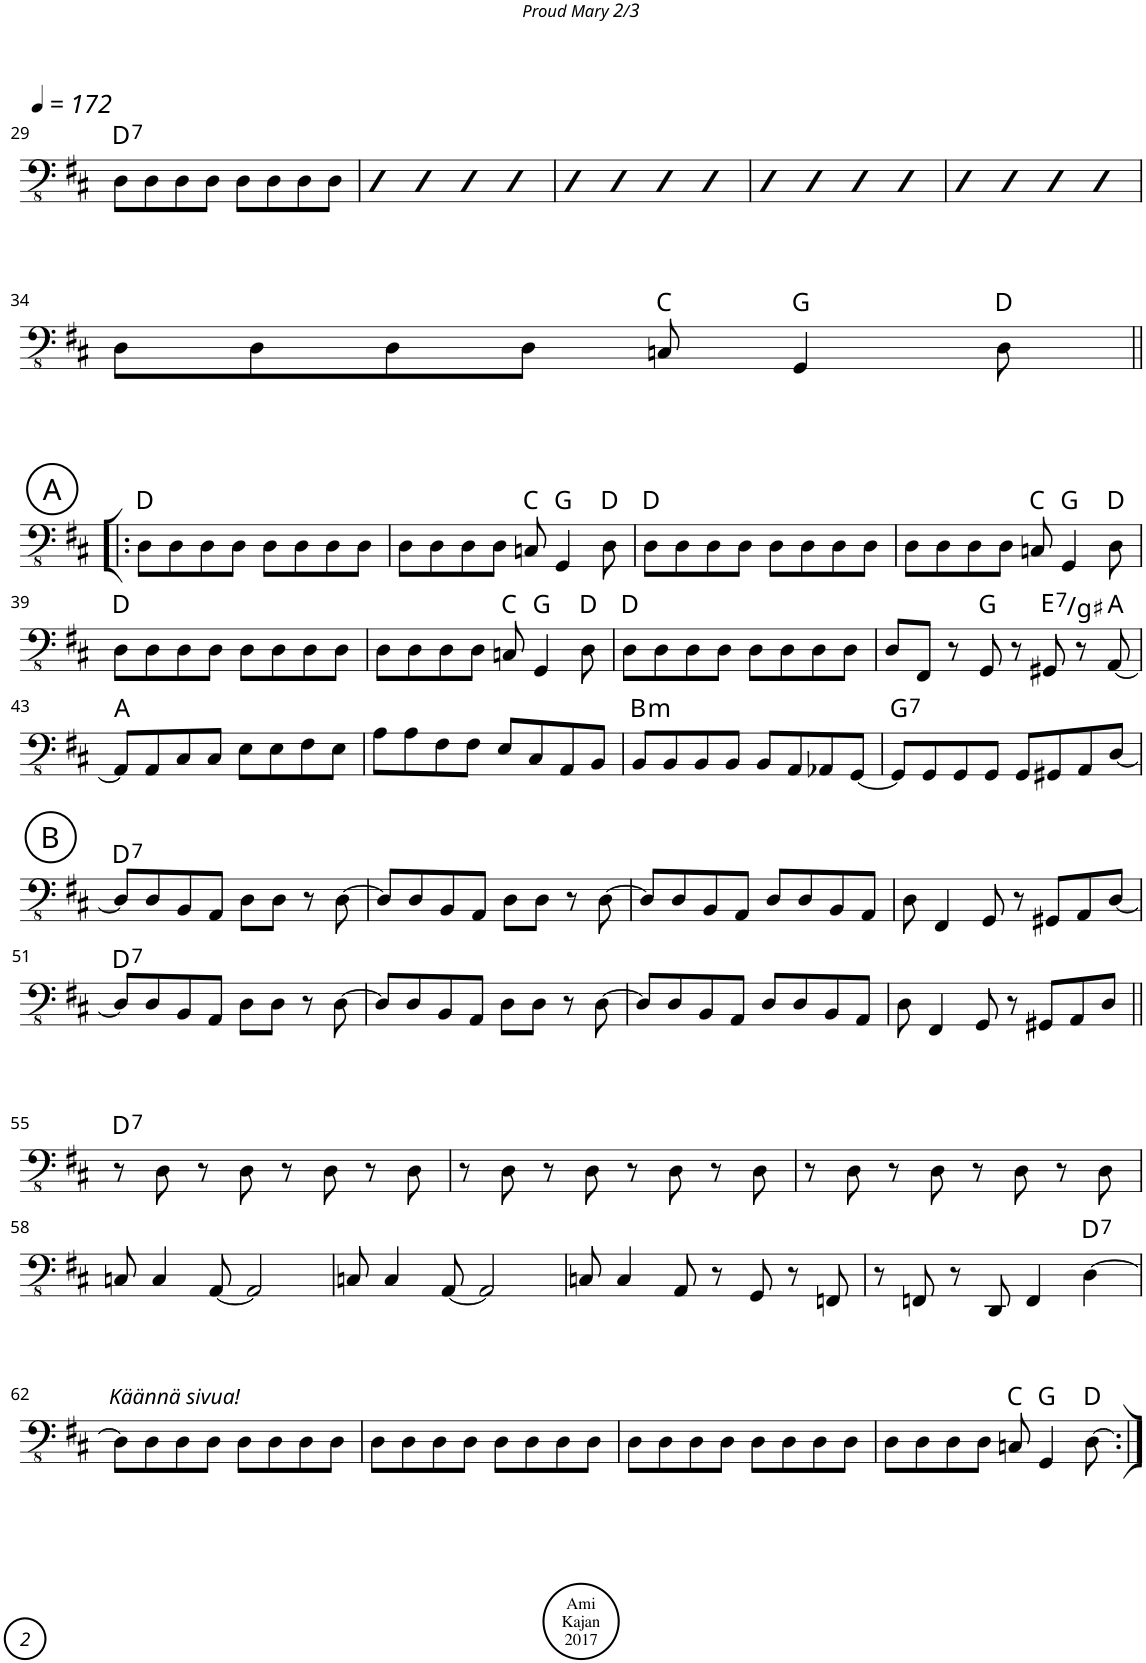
**kern	**harte
*part1	*part1
*staff1	*
*I"Akustinen basso	*
*I'Basso	*
!!LO:PB:g=z
*clefFv4	*
*k[f#c#]	*
*M4/4	*
*met(c)	*
*MM172	*
=29	=29
!	!LO:H:kt=7
8DD\L	D:7
8DD\	.
8DD\	.
8DD\J	.
8DD\L	.
8DD\	.
8DD\	.
8DD\J	.
=30	=30
4DD	.
4DD	.
4DD	.
4DD	.
=31	=31
4DD	.
4DD	.
4DD	.
4DD	.
=32	=32
4DD	.
4DD	.
4DD	.
4DD	.
=33	=33
4DD	.
4DD	.
4DD	.
4DD	.
!!LO:LB:g=z
=34	=34
8DD\L	.
8DD\	.
8DD\	.
8DD\J	.
8CCn/	C:maj
4GGG/	G:maj
8DD\	D:maj
!!LO:LB:g=z
!!LO:REH:place=s1:a:cj:enc=circle:fs=14:t=A
=35!|:	=35!|:
8DD\L	D:maj
8DD\	.
8DD\	.
8DD\J	.
8DD\L	.
8DD\	.
8DD\	.
8DD\J	.
=36	=36
8DD\L	.
8DD\	.
8DD\	.
8DD\J	.
8CCn/	C:maj
4GGG/	G:maj
8DD\	D:maj
=37	=37
8DD\L	D:maj
8DD\	.
8DD\	.
8DD\J	.
8DD\L	.
8DD\	.
8DD\	.
8DD\J	.
=38	=38
8DD\L	.
8DD\	.
8DD\	.
8DD\J	.
8CCn/	C:maj
4GGG/	G:maj
8DD\	D:maj
!!LO:LB:g=z
=39	=39
8DD\L	D:maj
8DD\	.
8DD\	.
8DD\J	.
8DD\L	.
8DD\	.
8DD\	.
8DD\J	.
=40	=40
8DD\L	.
8DD\	.
8DD\	.
8DD\J	.
8CCn/	C:maj
4GGG/	G:maj
8DD\	D:maj
=41	=41
8DD\L	D:maj
8DD\	.
8DD\	.
8DD\J	.
8DD\L	.
8DD\	.
8DD\	.
8DD\J	.
=42	=42
8DD/L	.
8FFF#/J	.
8r	.
8GGG/	G:maj
8r	.
!	!LO:H:kt=7
8GGG#X/	E:7/3
8r	.
[8AAA/	A:maj
!!LO:LB:g=z
=43	=43
8AAA/L]	A:maj
8AAA/	.
8CC#/	.
8CC#/J	.
8EE\L	.
8EE\	.
8FF#\	.
8EE\J	.
=44	=44
8AA\L	.
8AA\	.
8FF#\	.
8FF#\J	.
8EE/L	.
8CC#/	.
8AAA/	.
8BBB/J	.
=45	=45
!	!LO:H:kt=m
8BBB/L	B:min
8BBB/	.
8BBB/	.
8BBB/J	.
8BBB/L	.
8AAA/	.
8AAA-X/	.
[8GGG/J	.
=46	=46
!	!LO:H:kt=7
8GGG/L]	G:7
8GGG/	.
8GGG/	.
8GGG/J	.
8GGG/L	.
8GGG#X/	.
8AAA/	.
[8DD/J	.
!!LO:LB:g=z
!!LO:REH:place=s1:a:cj:enc=circle:fs=14:t=B
=47	=47
!	!LO:H:kt=7
8DD/L]	D:7
8DD/	.
8BBB/	.
8AAA/J	.
8DD\L	.
8DD\J	.
8r	.
[8DD\	.
=48	=48
8DD/L]	.
8DD/	.
8BBB/	.
8AAA/J	.
8DD\L	.
8DD\J	.
8r	.
[8DD\	.
=49	=49
8DD/L]	.
8DD/	.
8BBB/	.
8AAA/J	.
8DD/L	.
8DD/	.
8BBB/	.
8AAA/J	.
=50	=50
8DD\	.
4FFF#/	.
8GGG/	.
8r	.
8GGG#X/L	.
8AAA/	.
[8DD/J	.
!!LO:LB:g=z
=51	=51
!	!LO:H:kt=7
8DD/L]	D:7
8DD/	.
8BBB/	.
8AAA/J	.
8DD\L	.
8DD\J	.
8r	.
[8DD\	.
=52	=52
8DD/L]	.
8DD/	.
8BBB/	.
8AAA/J	.
8DD\L	.
8DD\J	.
8r	.
[8DD\	.
=53	=53
8DD/L]	.
8DD/	.
8BBB/	.
8AAA/J	.
8DD/L	.
8DD/	.
8BBB/	.
8AAA/J	.
=54	=54
8DD\	.
4FFF#/	.
8GGG/	.
8r	.
8GGG#X/L	.
8AAA/	.
8DD/J	.
!!LO:LB:g=z
=55||	=55||
!	!LO:H:kt=7
8r	D:7
8DD\	.
8r	.
8DD\	.
8r	.
8DD\	.
8r	.
8DD\	.
=56	=56
8r	.
8DD\	.
8r	.
8DD\	.
8r	.
8DD\	.
8r	.
8DD\	.
=57	=57
8r	.
8DD\	.
8r	.
8DD\	.
8r	.
8DD\	.
8r	.
8DD\	.
!!LO:LB:g=z
=58	=58
8CCn/	.
4CC/	.
[8AAA/	.
2AAA/]	.
=59	=59
8CCn/	.
4CC/	.
[8AAA/	.
2AAA/]	.
=60	=60
8CCn/	.
4CC/	.
8AAA/	.
8r	.
8GGG/	.
8r	.
8FFFn/	.
=61	=61
8r	.
8FFFn/	.
8r	.
8DDD/	.
4FFF/	.
!	!LO:H:kt=7
[4DD\	D:7
!!LO:LB:g=z
=62	=62
!LO:TX:a:i:t=Käännä sivua!	!
8DD\L]	.
8DD\	.
8DD\	.
8DD\J	.
8DD\L	.
8DD\	.
8DD\	.
8DD\J	.
=63	=63
8DD\L	.
8DD\	.
8DD\	.
8DD\J	.
8DD\L	.
8DD\	.
8DD\	.
8DD\J	.
=64	=64
8DD\L	.
8DD\	.
8DD\	.
8DD\J	.
8DD\L	.
8DD\	.
8DD\	.
8DD\J	.
=65	=65
8DD\L	.
8DD\	.
8DD\	.
8DD\J	.
8CCn/	C:maj
4GGG/	G:maj
[8DD\	D:maj
=:|!	=:|!
*-	*-
